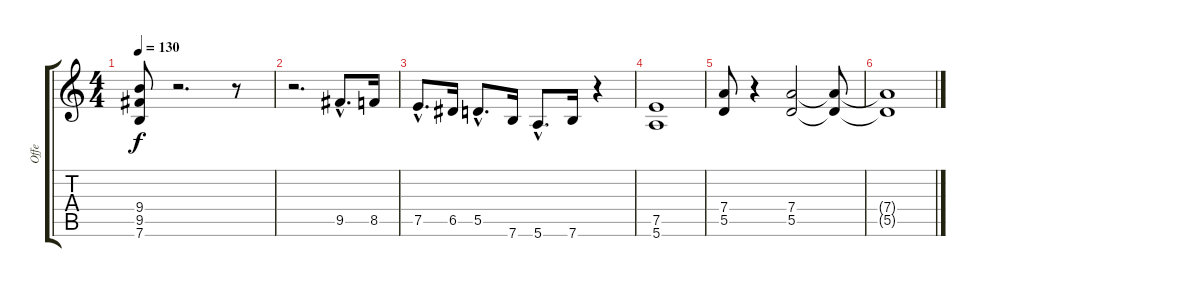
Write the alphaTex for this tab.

\track ("Offe" "Offe") {instrument overdrivenguitar}
\staff {score tabs}
\tuning (E4 B3 G3 D3 A2 E2) {hide}
\ts (4 4)
\tempo 130
\clef g2
\ks c
(9.4 9.5 7.6).8{dy f} r.2{d} r.8 |
r.2{d} 9.5{hac}.8{d} 8.5.16 |
7.5{hac}.8{d} 6.5.16 5.5{hac}.8{d} 7.6.16 5.6{hac}.8{d} 7.6.16 r.4 |
(7.5 5.6).1 |
(7.4 5.5).8 r.4 (7.4 5.5).2 (7.4{t} 5.5{t}).8 |
(7.4{t} 5.5{t}).1
